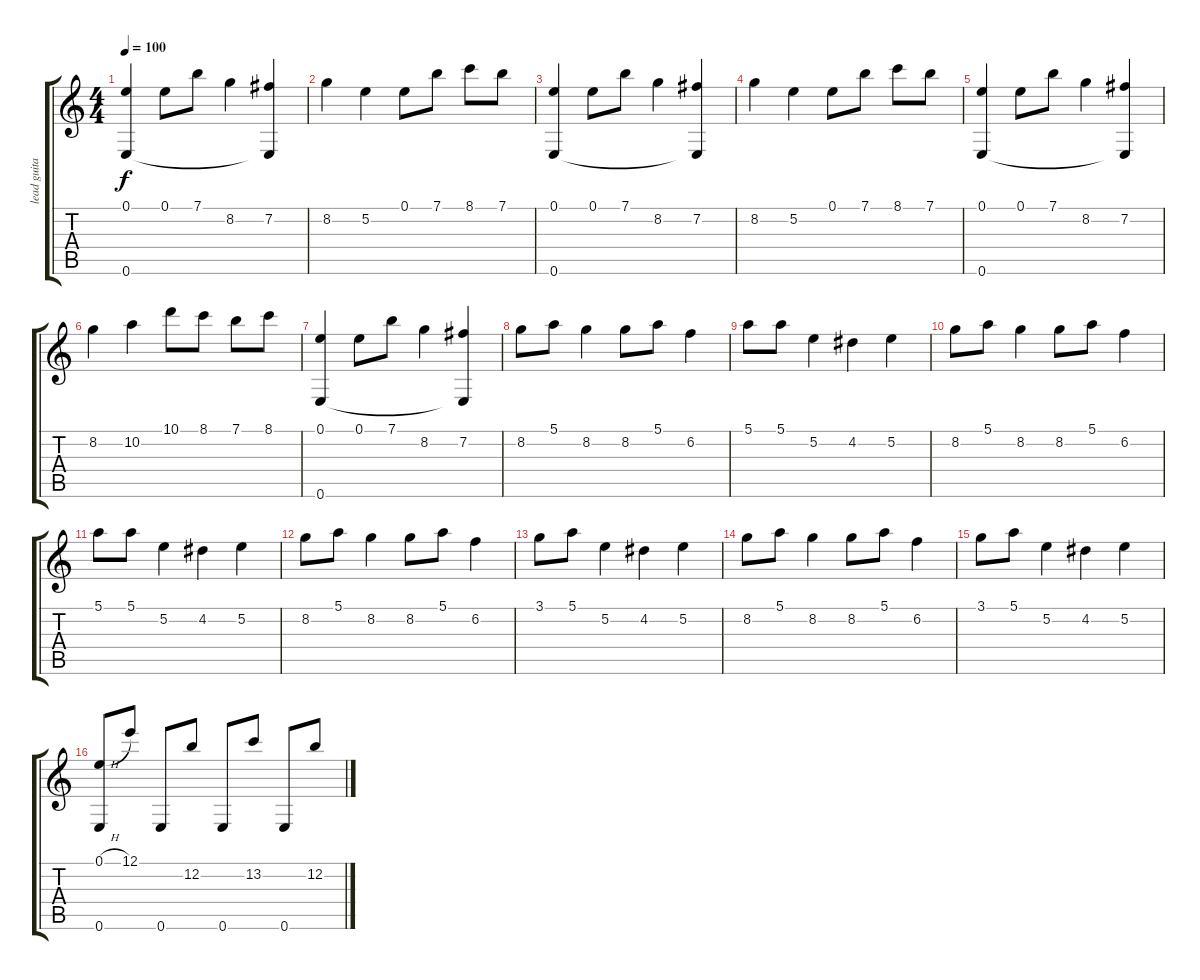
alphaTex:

\track ("lead guitar" "lead guita") {instrument electricguitarjazz}
\staff {score tabs}
\tuning (E4 B3 G3 D3 A2 E2) {hide}
\ts (4 4)
\tempo 100
\clef g2
\ks c
(0.1 0.6).4{dy f} 0.1.8 7.1.8 8.2.4 (7.2 0.6{t}).4 |
8.2.4 5.2.4 0.1.8 7.1.8 8.1.8 7.1.8 |
(0.1 0.6).4 0.1.8 7.1.8 8.2.4 (7.2 0.6{t}).4 |
8.2.4 5.2.4 0.1.8 7.1.8 8.1.8 7.1.8 |
(0.1 0.6).4 0.1.8 7.1.8 8.2.4 (7.2 0.6{t}).4 |
8.2.4 10.2.4 10.1.8 8.1.8 7.1.8 8.1.8 |
(0.1 0.6).4 0.1.8 7.1.8 8.2.4 (7.2 0.6{t}).4 |
8.2.8 5.1.8 8.2.4 8.2.8 5.1.8 6.2.4 |
5.1.8 5.1.8 5.2.4 4.2.4 5.2.4 |
8.2.8 5.1.8 8.2.4 8.2.8 5.1.8 6.2.4 |
5.1.8 5.1.8 5.2.4 4.2.4 5.2.4 |
8.2.8 5.1.8 8.2.4 8.2.8 5.1.8 6.2.4 |
3.1.8 5.1.8 5.2.4 4.2.4 5.2.4 |
8.2.8 5.1.8 8.2.4 8.2.8 5.1.8 6.2.4 |
3.1.8 5.1.8 5.2.4 4.2.4 5.2.4 |
(0.1{h} 0.6).8 12.1.8 0.6.8 12.2.8 0.6.8 13.2.8 0.6.8 12.2.8
